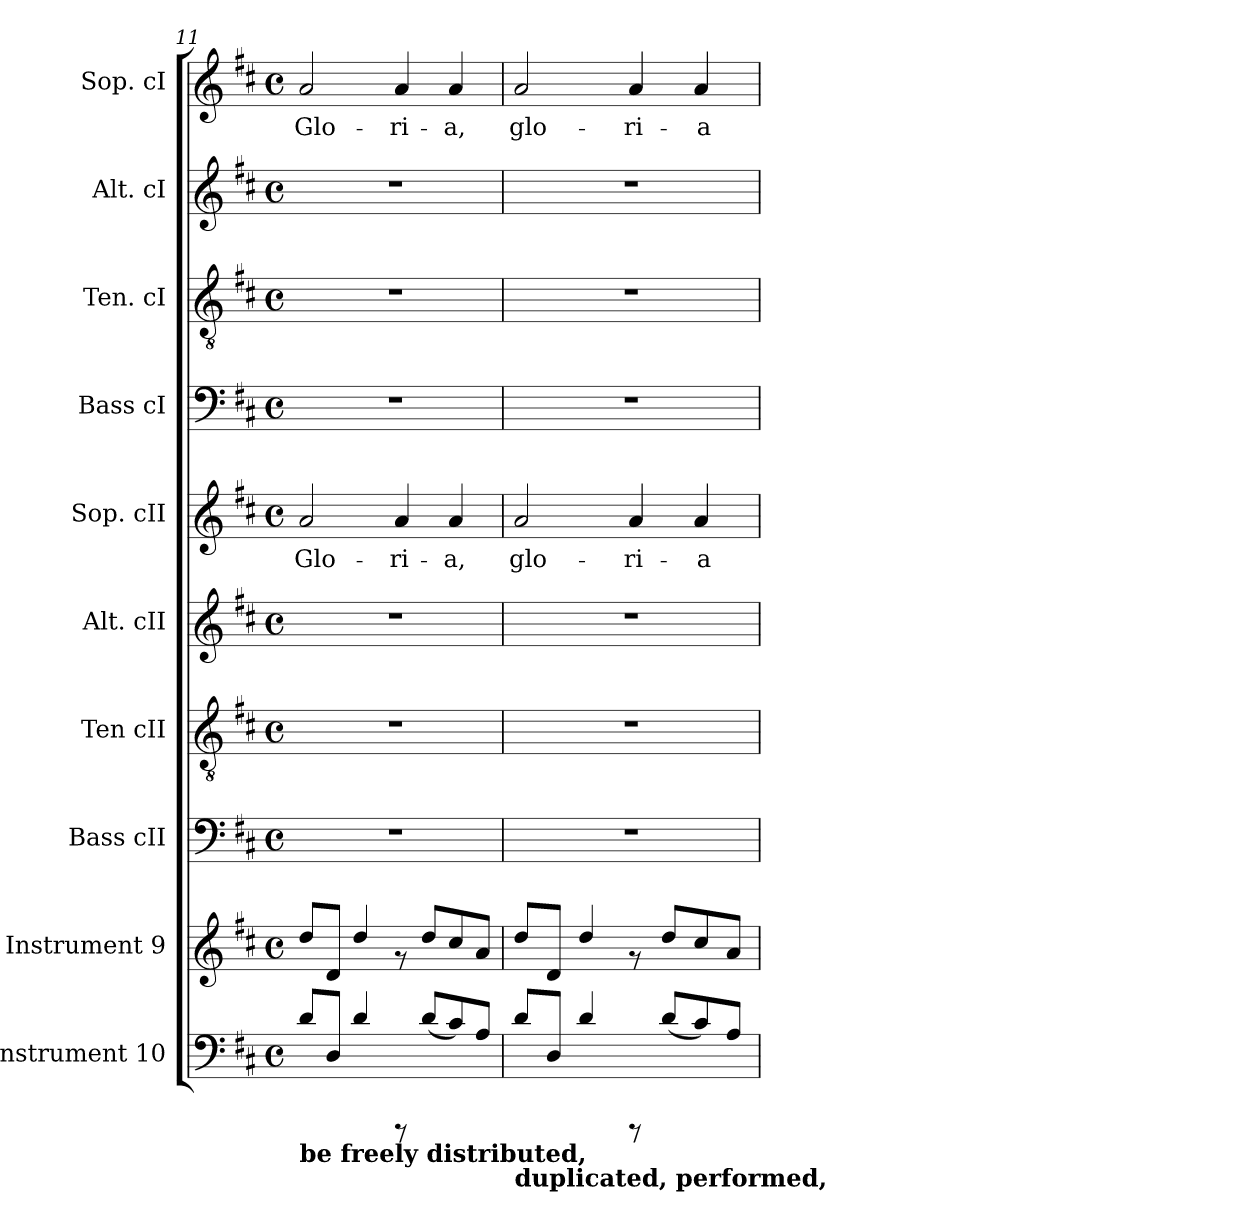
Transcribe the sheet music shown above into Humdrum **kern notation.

**kern	**kern	**kern	**kern	**kern	**kern	**text	**kern	**kern	**kern	**kern	**text
*part10	*part9	*part8	*part7	*part6	*part5	*part5	*part4	*part3	*part2	*part1	*part1
*staff10	*staff9	*staff8	*staff7	*staff6	*staff5	*staff5	*staff4	*staff3	*staff2	*staff1	*staff1
*I"Instrument 10	*I"Instrument 9	*I"Bass cII	*I"Ten cII	*I"Alt. cII	*I"Sop. cII	*	*I"Bass cI	*I"Ten. cI	*I"Alt. cI	*I"Sop. cI	*
*	*	*I'Bass cII	*I'Ten cII	*I'Alt. cII	*I'Sop. cII	*	*I'Bass cI	*I'Ten. cI	*I'Alt. cI	*I'Sop. cI	*
*clefF4	*clefG2	*clefF4	*clefGv2	*clefG2	*clefG2	*	*clefF4	*clefGv2	*clefG2	*clefG2	*
*k[f#c#]	*k[f#c#]	*k[f#c#]	*k[f#c#]	*k[f#c#]	*k[f#c#]	*	*k[f#c#]	*k[f#c#]	*k[f#c#]	*k[f#c#]	*
*D:	*D:	*D:	*D:	*D:	*D:	*	*D:	*D:	*D:	*D:	*
*M4/4	*M4/4	*M4/4	*M4/4	*M4/4	*M4/4	*	*M4/4	*M4/4	*M4/4	*M4/4	*
*met(c)	*met(c)	*met(c)	*met(c)	*met(c)	*met(c)	*	*met(c)	*met(c)	*met(c)	*met(c)	*
=11	=11	=11	=11	=11	=11	=11	=11	=11	=11	=11	=11
!LO:TX:b:B:t=be freely distributed,	!	!	!	!	!	!	!	!	!	!	!
!	!	!	!	!	!	!LO:LY:b:cj	!	!	!	!	!LO:LY:b:cj
8d/L	8dd/L	1r	1r	1r	2a/	Glo-	1r	1r	1r	2a/	Glo-
8D/J	8d/J	.	.	.	.	.	.	.	.	.	.
4d/	4dd/	.	.	.	.	.	.	.	.	.	.
!	!	!	!	!	!	!LO:LY:b:cj	!	!	!	!	!LO:LY:b:cj
8rCCC	8rf	.	.	.	4a/	-ri-	.	.	.	4a/	-ri-
(<8d/L	8dd/L	.	.	.	.	.	.	.	.	.	.
!	!	!	!	!	!	!LO:LY:b:cj	!	!	!	!	!LO:LY:b:cj
8c#/)	8cc#/	.	.	.	4a/	-a,	.	.	.	4a/	-a,
8A/J	8a/J	.	.	.	.	.	.	.	.	.	.
=12	=12	=12	=12	=12	=12	=12	=12	=12	=12	=12	=12
!LO:TX:b:B:t=duplicated, performed,	!	!	!	!	!	!	!	!	!	!	!
!	!	!	!	!	!	!LO:LY:b:cj	!	!	!	!	!LO:LY:b:cj
8d/L	8dd/L	1r	1r	1r	2a/	glo-	1r	1r	1r	2a/	glo-
8D/J	8d/J	.	.	.	.	.	.	.	.	.	.
4d/	4dd/	.	.	.	.	.	.	.	.	.	.
!	!	!	!	!	!	!LO:LY:b:cj	!	!	!	!	!LO:LY:b:cj
8rCCC	8rf	.	.	.	4a/	-ri-	.	.	.	4a/	-ri-
(<8d/L	8dd/L	.	.	.	.	.	.	.	.	.	.
!	!	!	!	!	!	!LO:LY:b:cj	!	!	!	!	!LO:LY:b:cj
8c#/)	8cc#/	.	.	.	4a/	-a	.	.	.	4a/	-a
8A/J	8a/J	.	.	.	.	.	.	.	.	.	.
=	=	=	=	=	=	=	=	=	=	=	=
*-	*-	*-	*-	*-	*-	*-	*-	*-	*-	*-	*-
